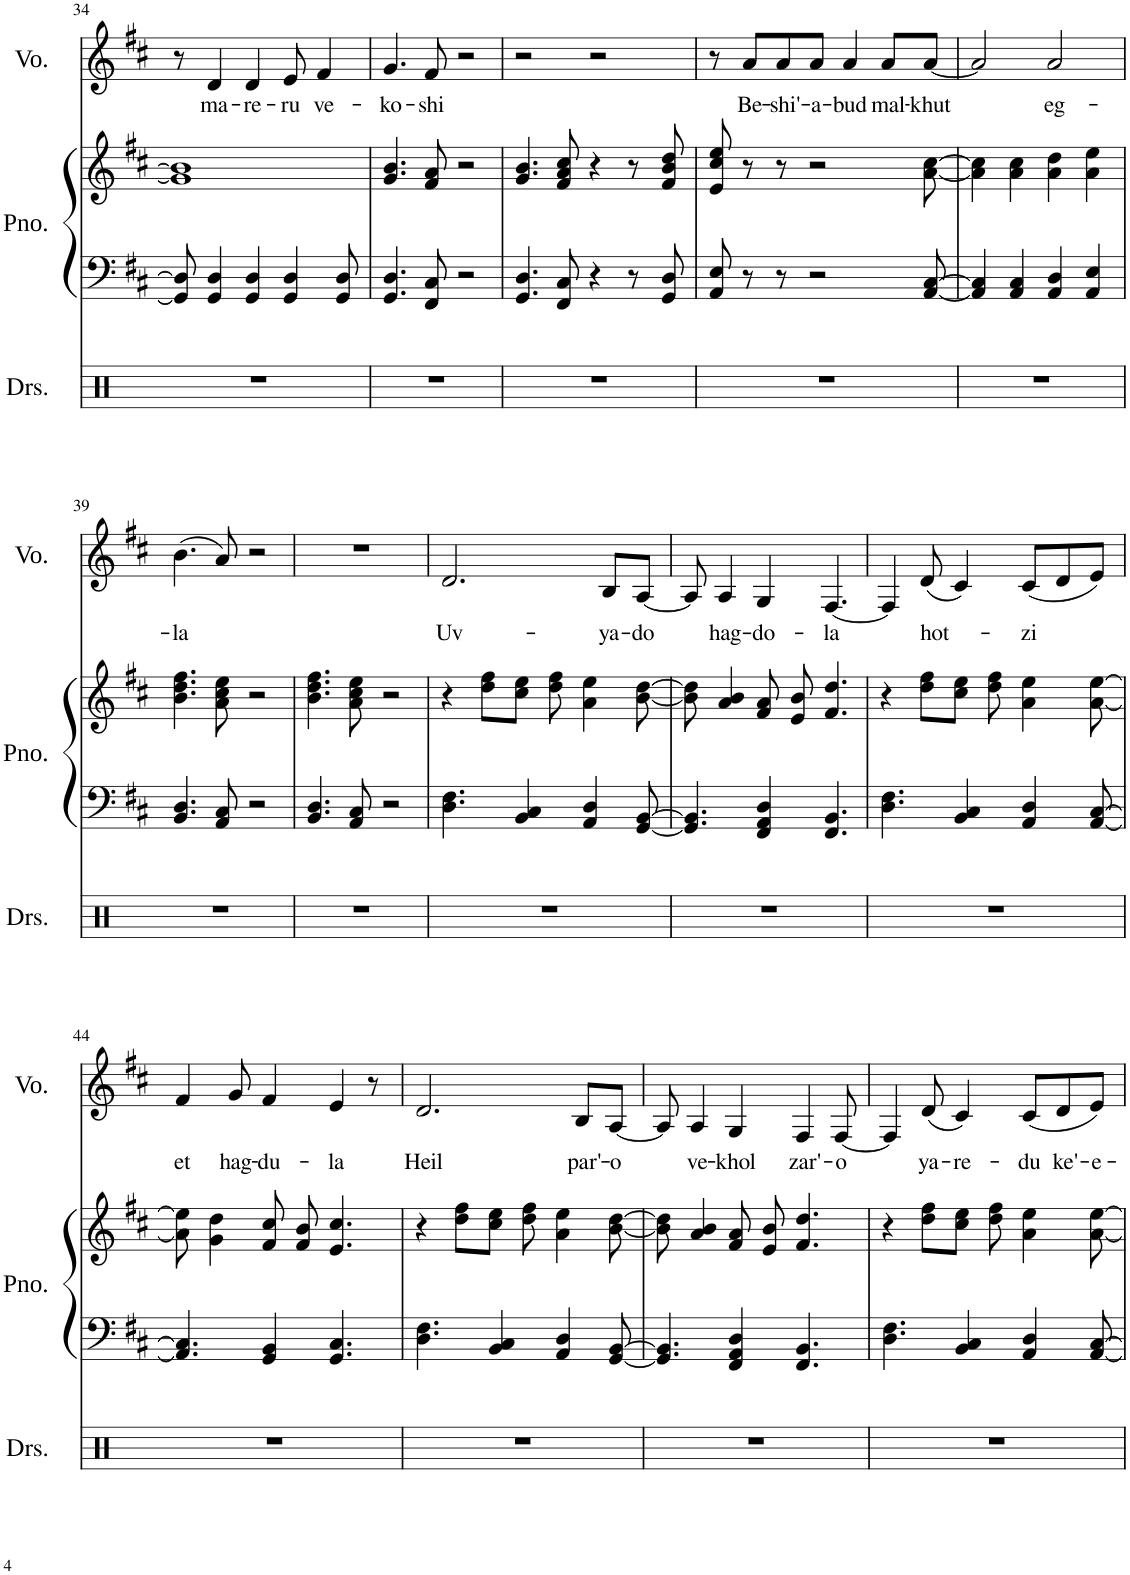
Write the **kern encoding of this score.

**kern	**kern	**kern	**kern	**text
*part3	*part2	*part2	*part1	*part1
*staff4	*staff3	*staff2	*staff1	*staff1
*I"Drumset	*I"Piano	*	*I"Voice	*
*I'Drs.	*I'Pno.	*	*I'Vo.	*
!!LO:PB:g=z
*clefX	*clefF4	*clefG2	*clefG2	*
*k[]	*k[f#c#]	*k[f#c#]	*k[f#c#]	*
*M4/4	*M4/4	*M4/4	*M4/4	*
=34	=34	=34	=34	=34
1r	8GG/] 8D/]	1g] 1b]	8r	.
!	!	!	!	!LO:LY:b
.	4GG/ 4D/	.	4d/	ma-
!	!	!	!	!LO:LY:b
.	4GG/ 4D/	.	4d/	-re-
!	!	!	!	!LO:LY:b
.	4GG/ 4D/	.	8e/	-ru
!	!	!	!	!LO:LY:b
.	.	.	4f#/	ve-
.	8GG/ 8D/	.	.	.
=35	=35	=35	=35	=35
!	!	!	!	!LO:LY:b
1r	4.GG/ 4.D/	4.g/ 4.b/	4.g/	-ko-
!	!	!	!	!LO:LY:b
.	8FF#/ 8C#/	8f#/ 8a/	8f#/	-shi
.	2r	2r	2r	.
=36	=36	=36	=36	=36
1r	4.GG/ 4.D/	4.g/ 4.b/	2r	.
.	8FF#/ 8C#/	8f#/ 8a/ 8cc#/	.	.
.	4r	4r	2r	.
.	8r	8r	.	.
.	8GG/ 8D/	8f#/ 8b/ 8dd/	.	.
=37	=37	=37	=37	=37
1r	8AA/ 8E/	8e/ 8cc#/ 8ee/	8r	.
!	!	!	!	!LO:LY:b
.	8r	8r	8a/L	Be-
!	!	!	!	!LO:LY:b
.	8r	8r	8a/	-shi'-
!	!	!	!	!LO:LY:b
.	2r	2r	8a/J	-a-
!	!	!	!	!LO:LY:b
.	.	.	4a/	-bud
!	!	!	!	!LO:LY:b
.	.	.	8a/L	mal-
!	!	!	!	!LO:LY:b
.	[8AA/ [8C#/	[8a\ [8cc#\	[8a/J	-khut
=38	=38	=38	=38	=38
1r	4AA/] 4C#/]	4a\] 4cc#\]	2a/]	.
.	4AA/ 4C#/	4a\ 4cc#\	.	.
!	!	!	!	!LO:LY:b
.	4AA/ 4D/	4a\ 4dd\	2a/	eg-
.	4AA/ 4E/	4a\ 4ee\	.	.
!!LO:LB:g=z
=39	=39	=39	=39	=39
!	!	!	!	!LO:LY:b
1r	4.BB/ 4.D/	4.b\ 4.dd\ 4.ff#\	(4.b\	-la
.	8AA/ 8C#/	8a\ 8cc#\ 8ee\	8a/)	.
.	2r	2r	2r	.
=40	=40	=40	=40	=40
1r	4.BB/ 4.D/	4.b\ 4.dd\ 4.ff#\	1r	.
.	8AA/ 8C#/	8a\ 8cc#\ 8ee\	.	.
.	2r	2r	.	.
=41	=41	=41	=41	=41
!	!	!	!	!LO:LY:b
1r	4.D\ 4.F#\	4r	2.d/	Uv-
.	.	8dd\ 8ff#\L	.	.
.	4BB/ 4C#/	8cc#\ 8ee\J	.	.
.	.	8dd\ 8ff#\	.	.
.	4AA/ 4D/	4a\ 4ee\	.	.
!	!	!	!	!LO:LY:b
.	.	.	8B/L	-ya-
!	!	!	!	!LO:LY:b
.	[8GG/ [8BB/	[8b\ [8dd\	[8A/J	-do
=42	=42	=42	=42	=42
1r	4.GG/] 4.BB/]	8b\] 8dd\]	8A/]	.
!	!	!	!	!LO:LY:b
.	.	4a/ 4b/	4A/	hag-
!	!	!	!	!LO:LY:b
.	4FF#/ 4AA/ 4D/	8f#/ 8a/	4G/	-do-
.	.	8e/ 8b/	.	.
!	!	!	!	!LO:LY:b
.	4.FF#/ 4.BB/	4.f#/ 4.dd/	[4.F#/	-la
=43	=43	=43	=43	=43
1r	4.D\ 4.F#\	4r	4F#/]	.
!	!	!	!	!LO:LY:b
.	.	8dd\ 8ff#\L	(8d/	hot-
.	4BB/ 4C#/	8cc#\ 8ee\J	4c#/)	.
.	.	8dd\ 8ff#\	.	.
!	!	!	!	!LO:LY:b
.	4AA/ 4D/	4a\ 4ee\	(8c#/L	-zi
.	.	.	8d/	.
.	[8AA/ [8C#/	[8a\ [8ee\	8e/J)	.
!!LO:LB:g=z
=44	=44	=44	=44	=44
!	!	!	!	!LO:LY:b
1r	4.AA/] 4.C#/]	8a\] 8ee\]	4f#/	et
.	.	4g\ 4dd\	.	.
!	!	!	!	!LO:LY:b
.	.	.	8g/	hag-
!	!	!	!	!LO:LY:b
.	4GG/ 4BB/	8f#/ 8cc#/	4f#/	-du-
.	.	8f#/ 8b/	.	.
!	!	!	!	!LO:LY:b
.	4.GG/ 4.C#/	4.e/ 4.cc#/	4e/	-la
.	.	.	8r	.
=45	=45	=45	=45	=45
!	!	!	!	!LO:LY:b
1r	4.D\ 4.F#\	4r	2.d/	Heil
.	.	8dd\ 8ff#\L	.	.
.	4BB/ 4C#/	8cc#\ 8ee\J	.	.
.	.	8dd\ 8ff#\	.	.
.	4AA/ 4D/	4a\ 4ee\	.	.
!	!	!	!	!LO:LY:b
.	.	.	8B/L	par'-
!	!	!	!	!LO:LY:b
.	[8GG/ [8BB/	[8b\ [8dd\	[8A/J	-o
=46	=46	=46	=46	=46
1r	4.GG/] 4.BB/]	8b\] 8dd\]	8A/]	.
!	!	!	!	!LO:LY:b
.	.	4a/ 4b/	4A/	ve-
!	!	!	!	!LO:LY:b
.	4FF#/ 4AA/ 4D/	8f#/ 8a/	4G/	-khol
.	.	8e/ 8b/	.	.
!	!	!	!	!LO:LY:b
.	4.FF#/ 4.BB/	4.f#/ 4.dd/	4F#/	zar'-
!	!	!	!	!LO:LY:b
.	.	.	[8F#/	-o
=47	=47	=47	=47	=47
1r	4.D\ 4.F#\	4r	4F#/]	.
!	!	!	!	!LO:LY:b
.	.	8dd\ 8ff#\L	(8d/	ya-
!	!	!	!	!LO:LY:b
.	4BB/ 4C#/	8cc#\ 8ee\J	4c#/)	-re-
.	.	8dd\ 8ff#\	.	.
!	!	!	!	!LO:LY:b
.	4AA/ 4D/	4a\ 4ee\	(8c#/L	-du
!	!	!	!	!LO:LY:b
.	.	.	8d/	ke'-
!	!	!	!	!LO:LY:b
.	[8AA/ [8C#/	[8a\ [8ee\	8e/J)	-e-
=	=	=	=	=
*-	*-	*-	*-	*-
